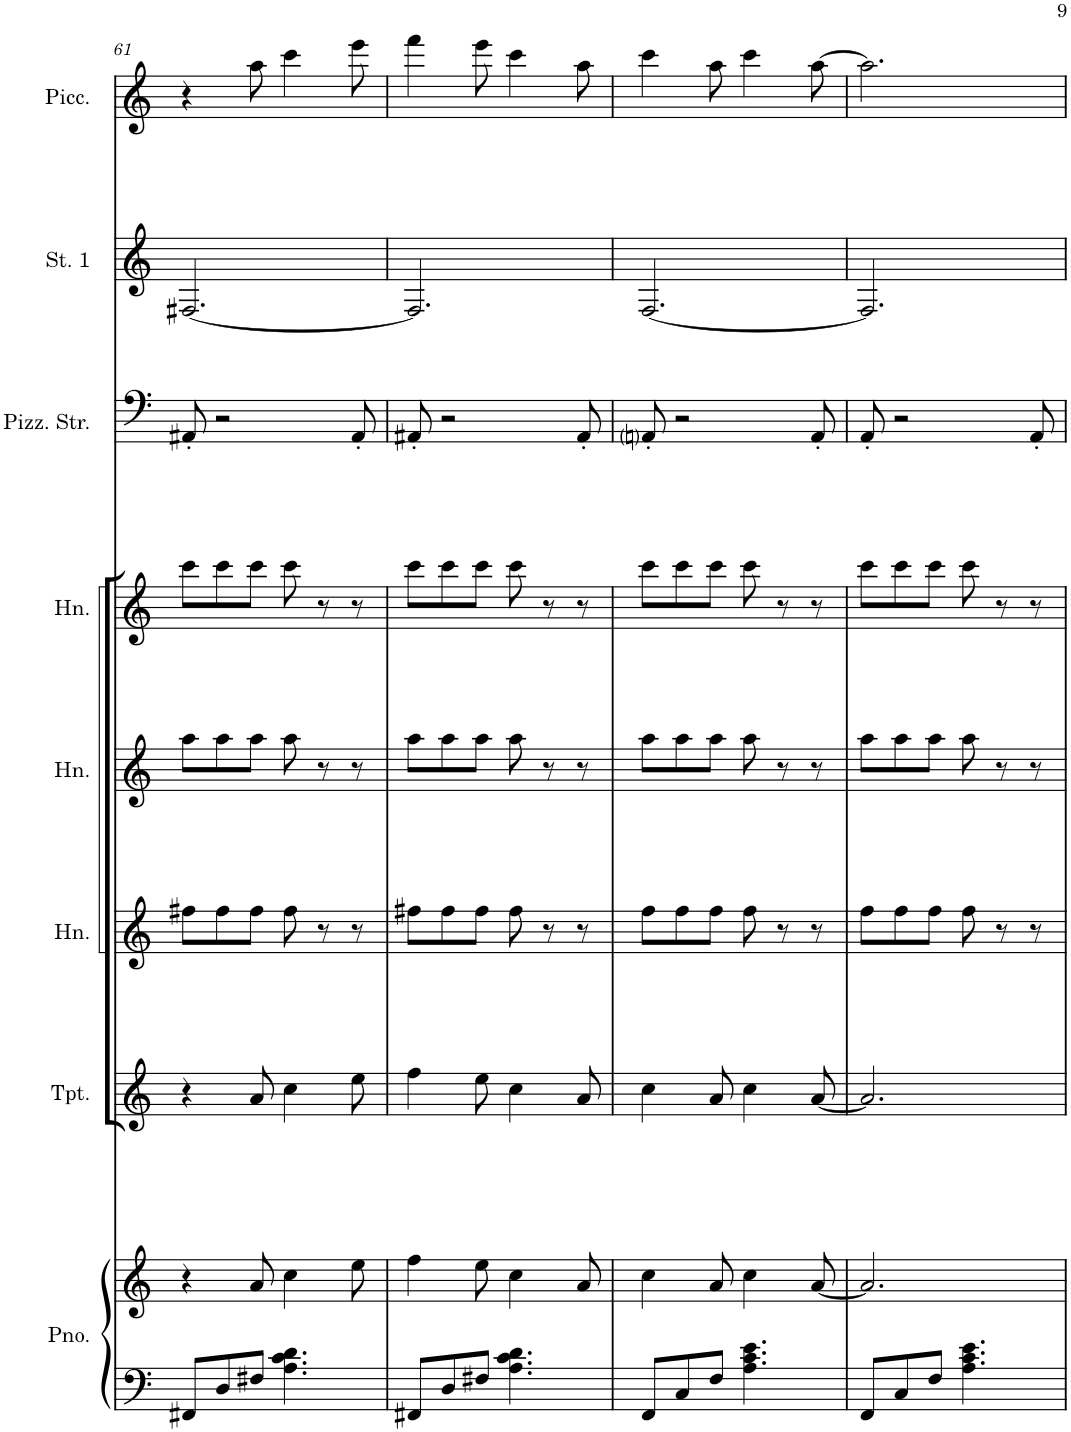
**kern	**kern	**kern	**kern	**kern	**kern	**kern	**kern	**kern
*part8	*part8	*part7	*part6	*part5	*part4	*part3	*part2	*part1
*staff9	*staff8	*staff7	*staff6	*staff5	*staff4	*staff3	*staff2	*staff1
*I"Piano	*	*I"Trumpet	*I"Horn	*I"Horn	*I"Horn	*I"Pizzicato Strings	*I"Strings 1	*I"Piccolo
*I'Pno.	*	*I'Tpt.	*I'Hn.	*I'Hn.	*I'Hn.	*I'Pizz. Str.	*I'St. 1	*I'Picc.
!!LO:PB:g=z
*clefF4	*clefG2	*clefG2	*clefG2	*clefG2	*clefG2	*clefF5	*clefG2	*clefG2
*	*	*Trd1c2	*Trd7c12	*Trd7c12	*Trd7c12	*	*	*Trd-7c-12
*k[]	*k[]	*k[]	*k[]	*k[]	*k[]	*k[]	*k[]	*k[]
*M6/8	*M6/8	*M6/8	*M6/8	*M6/8	*M6/8	*M6/8	*M6/8	*M6/8
=61	=61	=61	=61	=61	=61	=61	=61	=61
8FF#X/L	4r	4r	8ff#X\L	8aa\L	8ccc\L	8FF#X'/	[2.F#X/	4r
8D/	.	.	8ff#\	8aa\	8ccc\	2r	.	.
8F#X/J	8a/	8a/	8ff#\J	8aa\J	8ccc\J	.	.	8aa\
4.A\ 4.c\ 4.d\	4cc\	4cc\	8ff#\	8aa\	8ccc\	.	.	4ccc\
.	.	.	8r	8r	8r	.	.	.
.	8ee\	8ee\	8r	8r	8r	8FF#'/	.	8eee\
=62	=62	=62	=62	=62	=62	=62	=62	=62
8FF#X/L	4ff\	4ff\	8ff#X\L	8aa\L	8ccc\L	8FF#X'/	2.F#/]	4fff\
8D/	.	.	8ff#\	8aa\	8ccc\	2r	.	.
8F#X/J	8ee\	8ee\	8ff#\J	8aa\J	8ccc\J	.	.	8eee\
4.A\ 4.c\ 4.d\	4cc\	4cc\	8ff#\	8aa\	8ccc\	.	.	4ccc\
.	.	.	8r	8r	8r	.	.	.
.	8a/	8a/	8r	8r	8r	8FF#'/	.	8aa\
=63	=63	=63	=63	=63	=63	=63	=63	=63
8FF/L	4cc\	4cc\	8ff\L	8aa\L	8ccc\L	8FFni'/	[2.F/	4ccc\
8C/	.	.	8ff\	8aa\	8ccc\	2r	.	.
8F/J	8a/	8a/	8ff\J	8aa\J	8ccc\J	.	.	8aa\
4.A\ 4.c\ 4.e\	4cc\	4cc\	8ff\	8aa\	8ccc\	.	.	4ccc\
.	.	.	8r	8r	8r	.	.	.
.	[8a/	[8a/	8r	8r	8r	8FF'/	.	[8aa\
=64	=64	=64	=64	=64	=64	=64	=64	=64
8FF/L	2.a/]	2.a/]	8ff\L	8aa\L	8ccc\L	8FF'/	2.F/]	2.aa\]
8C/	.	.	8ff\	8aa\	8ccc\	2r	.	.
8F/J	.	.	8ff\J	8aa\J	8ccc\J	.	.	.
4.A\ 4.c\ 4.e\	.	.	8ff\	8aa\	8ccc\	.	.	.
.	.	.	8r	8r	8r	.	.	.
.	.	.	8r	8r	8r	8FF'/	.	.
=	=	=	=	=	=	=	=	=
*-	*-	*-	*-	*-	*-	*-	*-	*-
